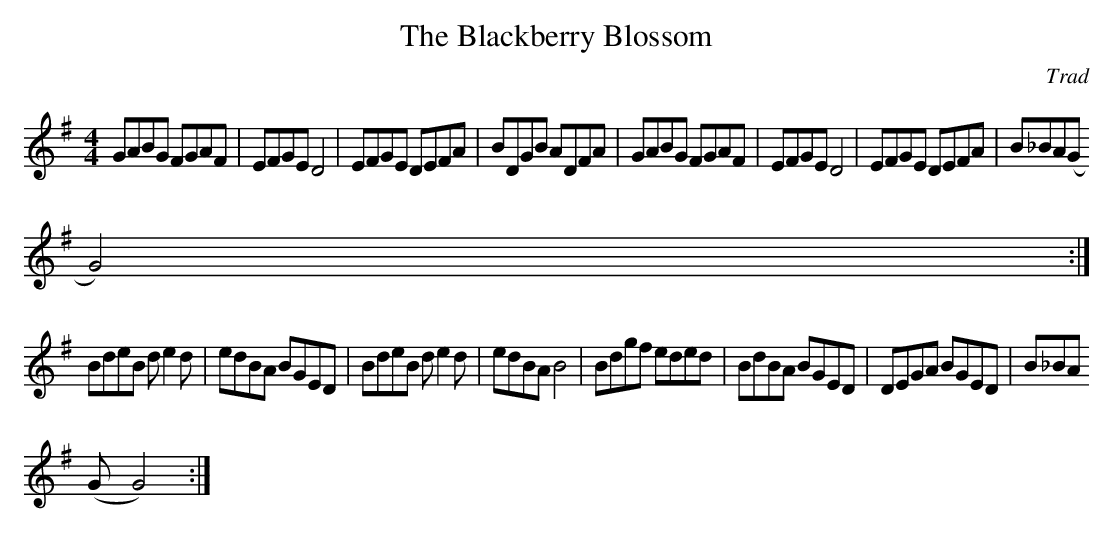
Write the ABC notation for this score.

X:1
T:The Blackberry Blossom
M:4/4
L:1/8
C:Trad
K:G
GABG FGAF|EFGE D4|EFGE DEFA|BDGB ADFA|GABG FGAF|EFGE D4|EFGE DEFA|B_BA(G
G4):|
BdeB de2d|edBA BGED|BdeB de2d|edBA B4|Bdgf eded|BdBA BGED|DEGA BGED|B_BA
(G G4):|
